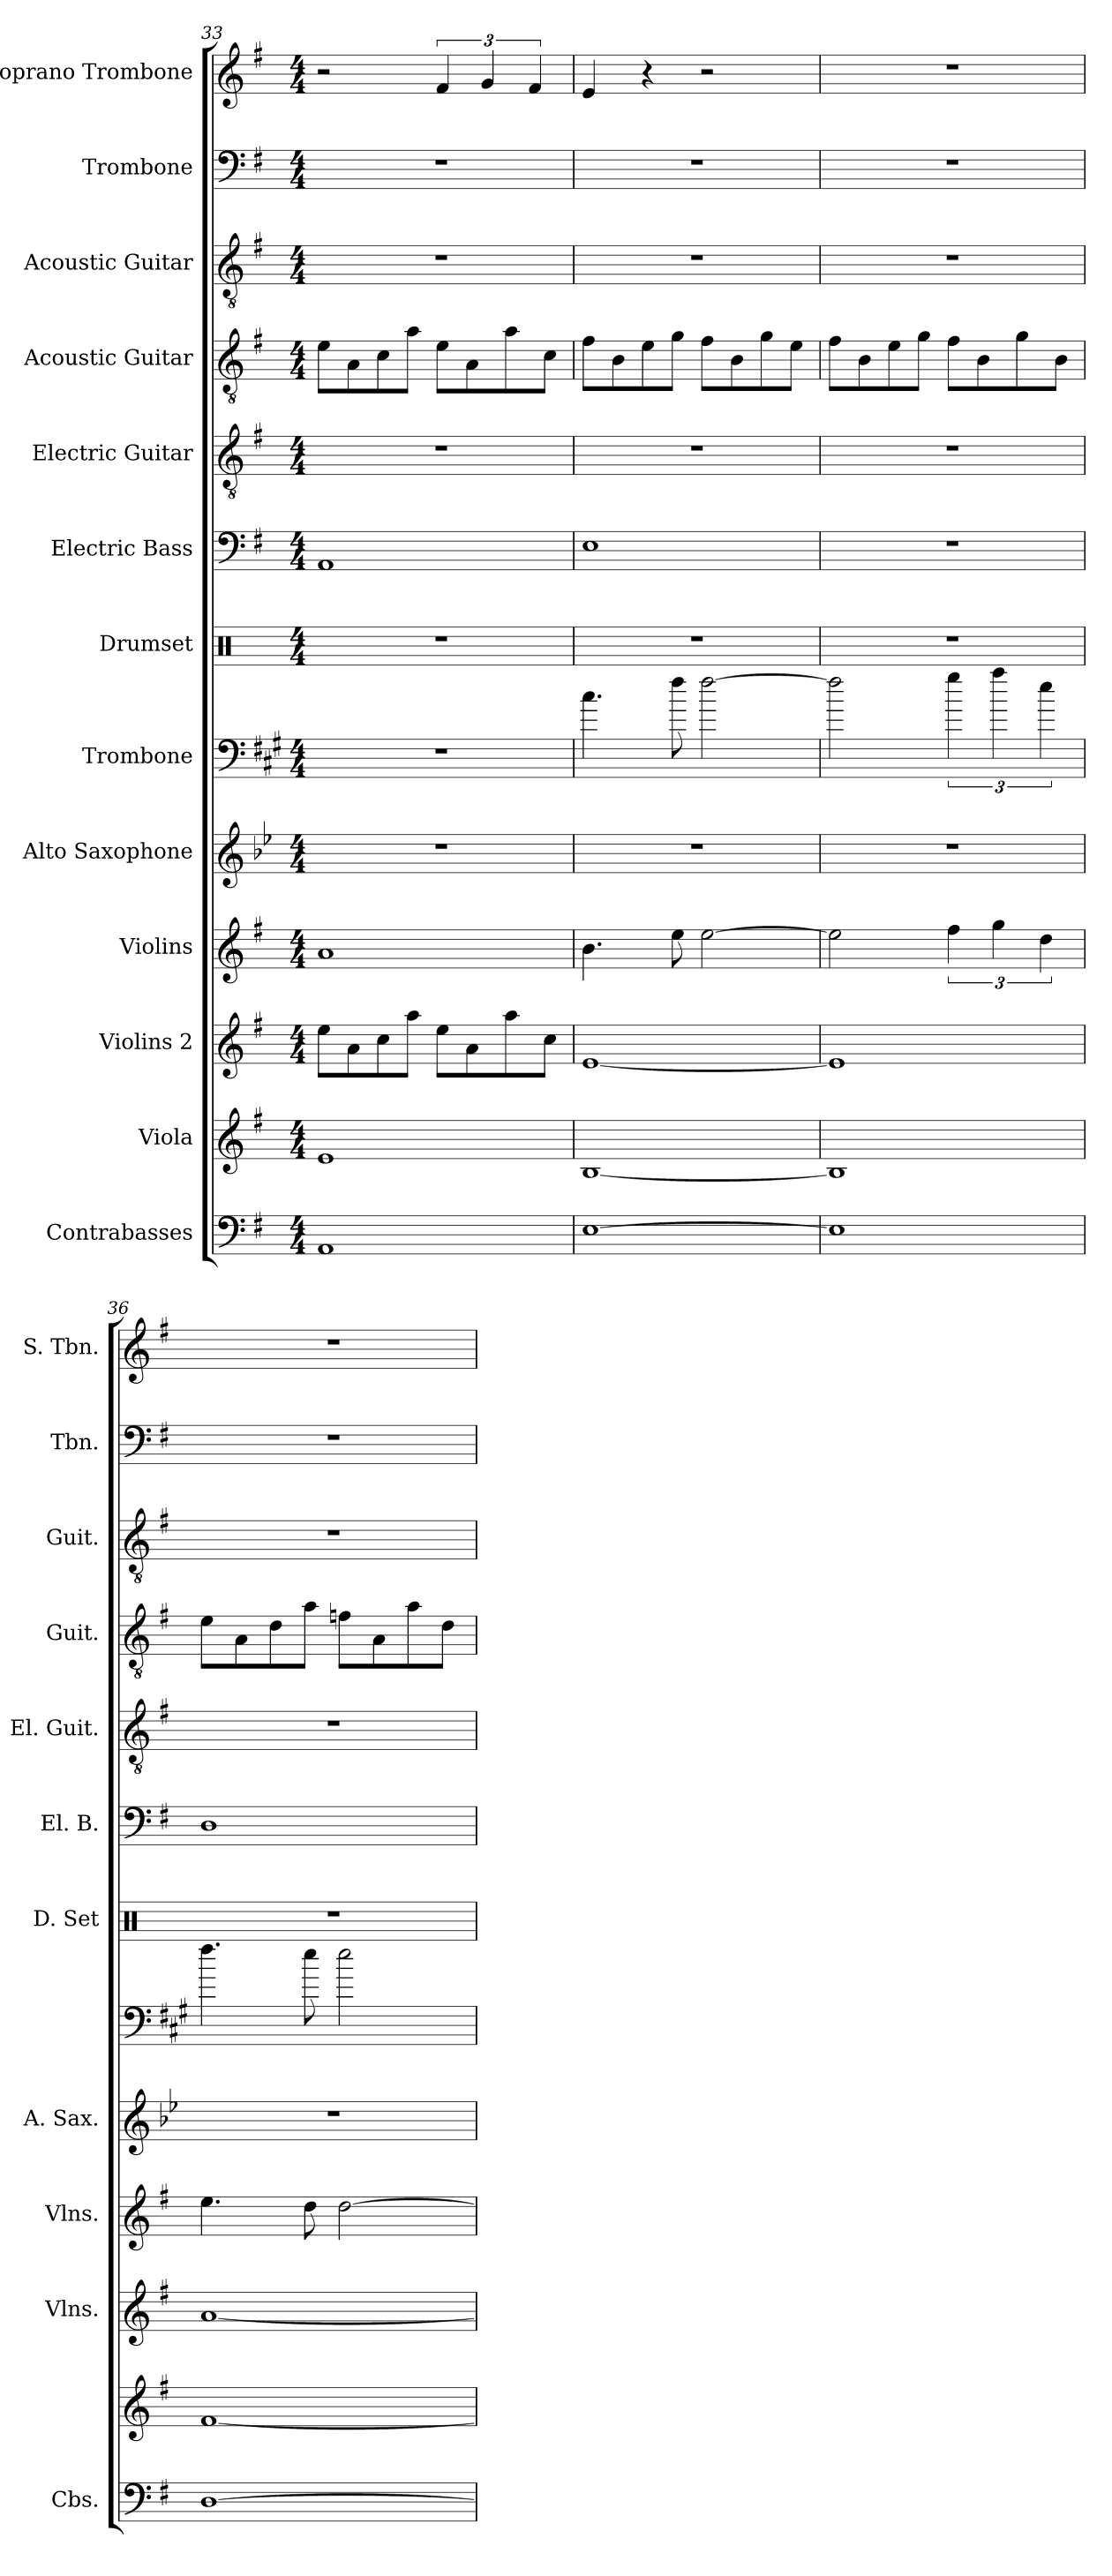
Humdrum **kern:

**kern	**kern	**kern	**kern	**kern	**kern	**kern	**kern	**kern	**kern	**kern	**kern	**kern
*part13	*part12	*part11	*part10	*part9	*part8	*part7	*part6	*part5	*part4	*part3	*part2	*part1
*staff13	*staff12	*staff11	*staff10	*staff9	*staff8	*staff7	*staff6	*staff5	*staff4	*staff3	*staff2	*staff1
*I"Contrabasses	*I"Viola	*I"Violins 2	*I"Violins	*I"Alto Saxophone	*I"Trombone	*I"Drumset	*I"Electric Bass	*I"Electric Guitar	*I"Acoustic Guitar	*I"Acoustic Guitar	*I"Trombone	*I"Soprano Trombone
*I'Cbs.	*	*I'Vlns.	*I'Vlns.	*I'A. Sax.	*	*I'D. Set	*I'El. B.	*I'El. Guit.	*I'Guit.	*I'Guit.	*I'Tbn.	*I'S. Tbn.
!!LO:PB:g=z
*clefF4	*clefG2	*clefG2	*clefG2	*clefG2	*clefF4	*clefX	*clefF4	*clefGv2	*clefGv2	*clefGv2	*clefF4	*clefG2
*ITrd7c12	*	*	*	*ITrd5c9	*ITrd1c2	*	*ITrd7c12	*	*	*	*	*
*k[f#]	*k[f#]	*k[f#]	*k[f#]	*k[b-e-a-d-g-]	*k[f#]	*k[]	*k[f#]	*k[f#]	*k[f#]	*k[f#]	*k[f#]	*k[f#]
*M4/4	*M4/4	*M4/4	*M4/4	*M4/4	*M4/4	*M4/4	*M4/4	*M4/4	*M4/4	*M4/4	*M4/4	*M4/4
=33	=33	=33	=33	=33	=33	=33	=33	=33	=33	=33	=33	=33
1AAA	1e	8ee\L	1a	1r	1r	1r	1AAA	1r	8e\L	1r	1r	2r
.	.	8a\	.	.	.	.	.	.	8A\	.	.	.
.	.	8cc\	.	.	.	.	.	.	8c\	.	.	.
.	.	8aa\J	.	.	.	.	.	.	8a\J	.	.	.
.	.	8ee\L	.	.	.	.	.	.	8e\L	.	.	6f#/
.	.	8a\	.	.	.	.	.	.	8A\	.	.	.
.	.	.	.	.	.	.	.	.	.	.	.	6g/
.	.	8aa\	.	.	.	.	.	.	8a\	.	.	.
.	.	.	.	.	.	.	.	.	.	.	.	6f#/
.	.	8cc\J	.	.	.	.	.	.	8c\J	.	.	.
=34	=34	=34	=34	=34	=34	=34	=34	=34	=34	=34	=34	=34
[1EE	[1B	[1e	4.b\	1r	4.b\	1r	1EE	1r	8f#\L	1r	1r	4e/
.	.	.	.	.	.	.	.	.	8B\	.	.	.
.	.	.	.	.	.	.	.	.	8e\	.	.	4r
.	.	.	8ee\	.	8ee\	.	.	.	8g\J	.	.	.
.	.	.	[2ee\	.	[2ee\	.	.	.	8f#\L	.	.	2r
.	.	.	.	.	.	.	.	.	8B\	.	.	.
.	.	.	.	.	.	.	.	.	8g\	.	.	.
.	.	.	.	.	.	.	.	.	8e\J	.	.	.
=35	=35	=35	=35	=35	=35	=35	=35	=35	=35	=35	=35	=35
1EE]	1B]	1e]	2ee\]	1r	2ee\]	1r	1r	1r	8f#\L	1r	1r	1r
.	.	.	.	.	.	.	.	.	8B\	.	.	.
.	.	.	.	.	.	.	.	.	8e\	.	.	.
.	.	.	.	.	.	.	.	.	8g\J	.	.	.
.	.	.	6ff#\	.	6ff#\	.	.	.	8f#\L	.	.	.
.	.	.	.	.	.	.	.	.	8B\	.	.	.
.	.	.	6gg\	.	6gg\	.	.	.	.	.	.	.
.	.	.	.	.	.	.	.	.	8g\	.	.	.
.	.	.	6dd\	.	6dd\	.	.	.	.	.	.	.
.	.	.	.	.	.	.	.	.	8B\J	.	.	.
=36	=36	=36	=36	=36	=36	=36	=36	=36	=36	=36	=36	=36
[1DD	[1f#	[1a	4.ee\	1r	4.ee\	1r	1DD	1r	8e\L	1r	1r	1r
.	.	.	.	.	.	.	.	.	8A\	.	.	.
.	.	.	.	.	.	.	.	.	8d\	.	.	.
.	.	.	8dd\	.	8dd\	.	.	.	8a\J	.	.	.
.	.	.	[2dd\	.	2dd\	.	.	.	8fn\L	.	.	.
.	.	.	.	.	.	.	.	.	8A\	.	.	.
.	.	.	.	.	.	.	.	.	8a\	.	.	.
.	.	.	.	.	.	.	.	.	8d\J	.	.	.
=	=	=	=	=	=	=	=	=	=	=	=	=
*-	*-	*-	*-	*-	*-	*-	*-	*-	*-	*-	*-	*-
